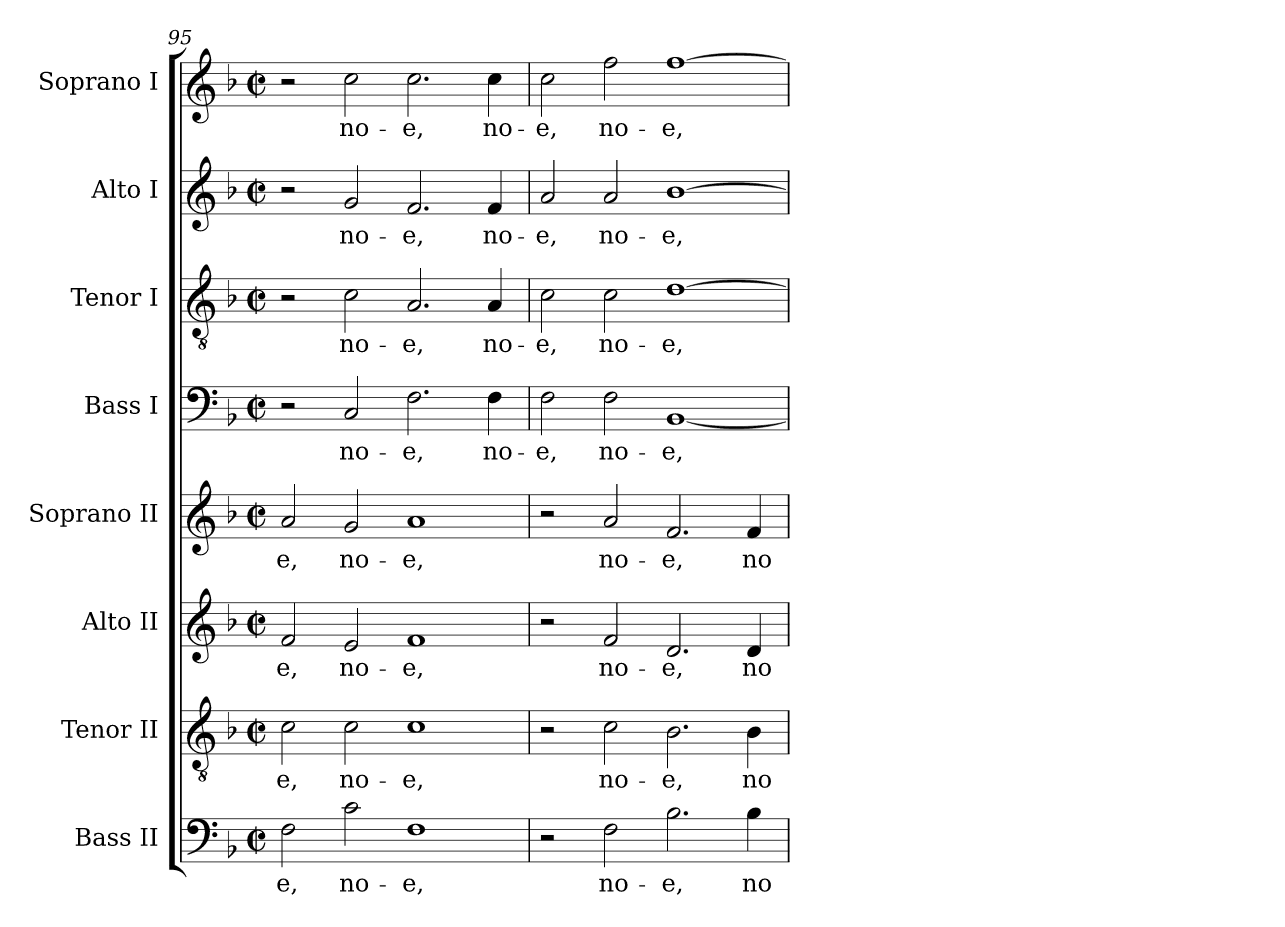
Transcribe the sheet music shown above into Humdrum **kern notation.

**kern	**text	**kern	**text	**kern	**text	**kern	**text	**kern	**text	**kern	**text	**kern	**text	**kern	**text
*part8	*part8	*part7	*part7	*part6	*part6	*part5	*part5	*part4	*part4	*part3	*part3	*part2	*part2	*part1	*part1
*staff8	*staff8	*staff7	*staff7	*staff6	*staff6	*staff5	*staff5	*staff4	*staff4	*staff3	*staff3	*staff2	*staff2	*staff1	*staff1
*I"Bass II	*	*I"Tenor II	*	*I"Alto II	*	*I"Soprano II	*	*I"Bass I	*	*I"Tenor I	*	*I"Alto I	*	*I"Soprano I	*
*I'B. II	*	*I'T. II	*	*I'A. II	*	*	*	*I'B. I	*	*I'T. I	*	*I'A. I	*	*	*
*clefF4	*	*clefGv2	*	*clefG2	*	*clefG2	*	*clefF4	*	*clefGv2	*	*clefG2	*	*clefG2	*
*	*	*ITrd7c12	*	*	*	*	*	*	*	*ITrd7c12	*	*	*	*	*
*k[b-]	*	*k[b-]	*	*k[b-]	*	*k[b-]	*	*k[b-]	*	*k[b-]	*	*k[b-]	*	*k[b-]	*
*F:	*	*F:	*	*F:	*	*F:	*	*F:	*	*F:	*	*F:	*	*F:	*
*M2/2	*	*M2/2	*	*M2/2	*	*M2/2	*	*M2/2	*	*M2/2	*	*M2/2	*	*M2/2	*
*met(c|)	*	*met(c|)	*	*met(c|)	*	*met(c|)	*	*met(c|)	*	*met(c|)	*	*met(c|)	*	*met(c|)	*
=95	=95	=95	=95	=95	=95	=95	=95	=95	=95	=95	=95	=95	=95	=95	=95
!	!LO:LY:b:color=#000000	!	!	!	!	!	!	!	!	!	!	!	!	!	!
!	!	!	!LO:LY:b:color=#000000	!	!	!	!	!	!	!	!	!	!	!	!
!	!	!	!	!	!LO:LY:b:color=#000000	!	!	!	!	!	!	!	!	!	!
!	!	!	!	!	!	!	!LO:LY:b:color=#000000	!	!	!	!	!	!	!	!
2Fi\	-e,	2Ci\	-e,	2fi/	-e,	2ai/	-e,	2r	.	2r	.	2r	.	2r	.
!	!LO:LY:b:color=#000000	!	!	!	!	!	!	!	!	!	!	!	!	!	!
!	!	!	!LO:LY:b:color=#000000	!	!	!	!	!	!	!	!	!	!	!	!
!	!	!	!	!	!LO:LY:b:color=#000000	!	!	!	!	!	!	!	!	!	!
!	!	!	!	!	!	!	!LO:LY:b:color=#000000	!	!	!	!	!	!	!	!
!	!	!	!	!	!	!	!	!	!LO:LY:b:color=#000000	!	!	!	!	!	!
!	!	!	!	!	!	!	!	!	!	!	!LO:LY:b:color=#000000	!	!	!	!
!	!	!	!	!	!	!	!	!	!	!	!	!	!LO:LY:b:color=#000000	!	!
!	!	!	!	!	!	!	!	!	!	!	!	!	!	!	!LO:LY:b:color=#000000
2ci\	no-	2Ci\	no-	2ei/	no-	2gi/	no-	2Ci/	no-	2Ci\	no-	2gi/	no-	2cci\	no-
!	!LO:LY:b:color=#000000	!	!	!	!	!	!	!	!	!	!	!	!	!	!
!	!	!	!LO:LY:b:color=#000000	!	!	!	!	!	!	!	!	!	!	!	!
!	!	!	!	!	!LO:LY:b:color=#000000	!	!	!	!	!	!	!	!	!	!
!	!	!	!	!	!	!	!LO:LY:b:color=#000000	!	!	!	!	!	!	!	!
!	!	!	!	!	!	!	!	!	!LO:LY:b:color=#000000	!	!	!	!	!	!
!	!	!	!	!	!	!	!	!	!	!	!LO:LY:b:color=#000000	!	!	!	!
!	!	!	!	!	!	!	!	!	!	!	!	!	!LO:LY:b:color=#000000	!	!
!	!	!	!	!	!	!	!	!	!	!	!	!	!	!	!LO:LY:b:color=#000000
1Fi	-e,	1Ci	-e,	1fi	-e,	1ai	-e,	2.Fi\	-e,	2.AAi/	-e,	2.fi/	-e,	2.cci\	-e,
!	!	!	!	!	!	!	!	!	!LO:LY:b:color=#000000	!	!	!	!	!	!
!	!	!	!	!	!	!	!	!	!	!	!LO:LY:b:color=#000000	!	!	!	!
!	!	!	!	!	!	!	!	!	!	!	!	!	!LO:LY:b:color=#000000	!	!
!	!	!	!	!	!	!	!	!	!	!	!	!	!	!	!LO:LY:b:color=#000000
.	.	.	.	.	.	.	.	4Fi\	no-	4AAi/	no-	4fi/	no-	4cci\	no-
=96	=96	=96	=96	=96	=96	=96	=96	=96	=96	=96	=96	=96	=96	=96	=96
!	!	!	!	!	!	!	!	!	!LO:LY:b:color=#000000	!	!	!	!	!	!
!	!	!	!	!	!	!	!	!	!	!	!LO:LY:b:color=#000000	!	!	!	!
!	!	!	!	!	!	!	!	!	!	!	!	!	!LO:LY:b:color=#000000	!	!
!	!	!	!	!	!	!	!	!	!	!	!	!	!	!	!LO:LY:b:color=#000000
2r	.	2r	.	2r	.	2r	.	2Fi\	-e,	2Ci\	-e,	2ai/	-e,	2cci\	-e,
!	!LO:LY:b:color=#000000	!	!	!	!	!	!	!	!	!	!	!	!	!	!
!	!	!	!LO:LY:b:color=#000000	!	!	!	!	!	!	!	!	!	!	!	!
!	!	!	!	!	!LO:LY:b:color=#000000	!	!	!	!	!	!	!	!	!	!
!	!	!	!	!	!	!	!LO:LY:b:color=#000000	!	!	!	!	!	!	!	!
!	!	!	!	!	!	!	!	!	!LO:LY:b:color=#000000	!	!	!	!	!	!
!	!	!	!	!	!	!	!	!	!	!	!LO:LY:b:color=#000000	!	!	!	!
!	!	!	!	!	!	!	!	!	!	!	!	!	!LO:LY:b:color=#000000	!	!
!	!	!	!	!	!	!	!	!	!	!	!	!	!	!	!LO:LY:b:color=#000000
2Fi\	no-	2Ci\	no-	2fi/	no-	2ai/	no-	2Fi\	no-	2Ci\	no-	2ai/	no-	2ffi\	no-
!	!LO:LY:b:color=#000000	!	!	!	!	!	!	!	!	!	!	!	!	!	!
!	!	!	!LO:LY:b:color=#000000	!	!	!	!	!	!	!	!	!	!	!	!
!	!	!	!	!	!LO:LY:b:color=#000000	!	!	!	!	!	!	!	!	!	!
!	!	!	!	!	!	!	!LO:LY:b:color=#000000	!	!	!	!	!	!	!	!
!	!	!	!	!	!	!	!	!	!LO:LY:b:color=#000000	!	!	!	!	!	!
!	!	!	!	!	!	!	!	!	!	!	!LO:LY:b:color=#000000	!	!	!	!
!	!	!	!	!	!	!	!	!	!	!	!	!	!LO:LY:b:color=#000000	!	!
!	!	!	!	!	!	!	!	!	!	!	!	!	!	!	!LO:LY:b:color=#000000
2.B-i\	-e,	2.BB-i\	-e,	2.di/	-e,	2.fi/	-e,	[<1BB-i	-e,	[>1Di	-e,	[>1b-i	-e,	[>1ffi	-e,
!	!LO:LY:b:color=#000000	!	!	!	!	!	!	!	!	!	!	!	!	!	!
!	!	!	!LO:LY:b:color=#000000	!	!	!	!	!	!	!	!	!	!	!	!
!	!	!	!	!	!LO:LY:b:color=#000000	!	!	!	!	!	!	!	!	!	!
!	!	!	!	!	!	!	!LO:LY:b:color=#000000	!	!	!	!	!	!	!	!
4B-i\	no-	4BB-i\	no-	4di/	no-	4fi/	no-	.	.	.	.	.	.	.	.
=	=	=	=	=	=	=	=	=	=	=	=	=	=	=	=
*-	*-	*-	*-	*-	*-	*-	*-	*-	*-	*-	*-	*-	*-	*-	*-
